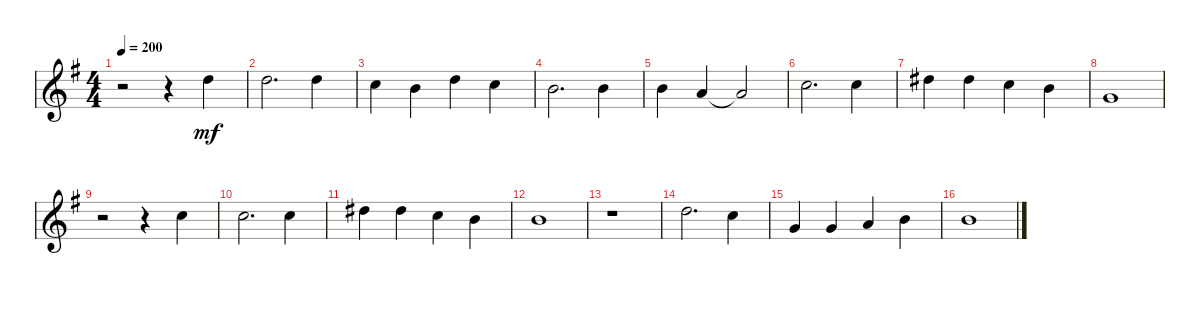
\defaultSystemsLayout 4
\bracketExtendMode groupsimilarinstruments
\singleTrackTrackNamePolicy hidden
\multiTrackTrackNamePolicy hidden
\otherSystemsTrackNameOrientation horizontal
\track ("Tenor" "Tenor") {instrument acousticguitarsteel}
\staff {score}
\tuning (E4 B3 G3 D3 A2 E2)
\ts (4 4)
\scale
0.227705
\tempo 200
\accidentals auto
\clef g2
\ottava regular
\simile none
\ks g
r.2{dy mf instrument acousticguitarsteel} r.4 7.3.4 |
\scale
0.0679212 12.4.2{d lyrics (0 "") lyrics (1 "") lyrics (2 "") lyrics (3 "") lyrics (4 "")} 7.3.4{lyrics (0 "") lyrics (1 "") lyrics (2 "") lyrics (3 "") lyrics (4 "")} |
\scale
0.121043 5.3.4 4.3.4 7.3.4 1.2.4 |
\scale
0.124767 0.2.2{d} 0.2.4 |
\scale
0.132216 0.2.4 12.5.4 12.5{t}.2 |
\scale
0.124767 10.4.2{d} 10.4.4 |
\scale
0.136872 4.2.4 4.2.4 1.2.4 4.3.4 |
\scale
0.0642458 5.4.1{lyrics (0 "") lyrics (1 "") lyrics (2 "") lyrics (3 "") lyrics (4 "")} |
r.2 r.4 1.2.4 |
1.2.2{d} 1.2.4 |
4.2.4 4.2.4 5.3.4 9.4.4 |
4.3.1 |
r.1 |
7.3.2{d} 1.2.4 |
0.3.4 0.3.4 2.3.4 4.3.4 |
0.2.1{lyrics (0 "") lyrics (1 "") lyrics (2 "") lyrics (3 "") lyrics (4 "")}
